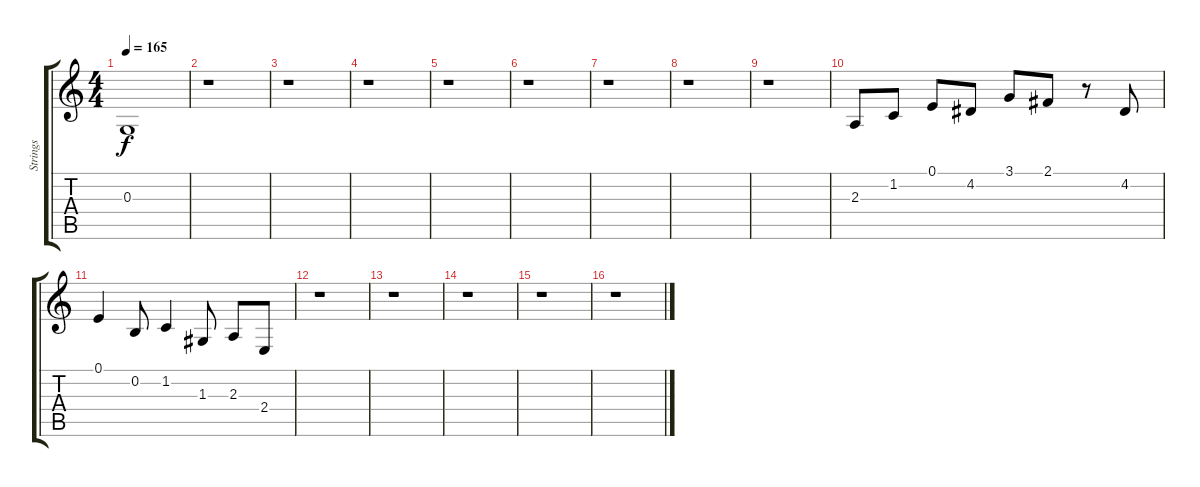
\track ("Strings" "Strings") {instrument stringensemble1}
\staff {score tabs}
\tuning (E4 B3 G3 D3 A2 E2) {hide}
\ts (4 4)
\tempo 165
\clef g2
\ks c
0.3.1{dy f} |
r.1 |
r.1 |
r.1 |
r.1 |
r.1 |
r.1 |
r.1 |
r.1 |
2.3.8 1.2.8 0.1.8 4.2.8 3.1.8 2.1.8 r.8 4.2.8 |
0.1.4 0.2.8 1.2.4 1.3.8 2.3.8 2.4.8 |
r.1 |
r.1 |
r.1 |
r.1 |
r.1
